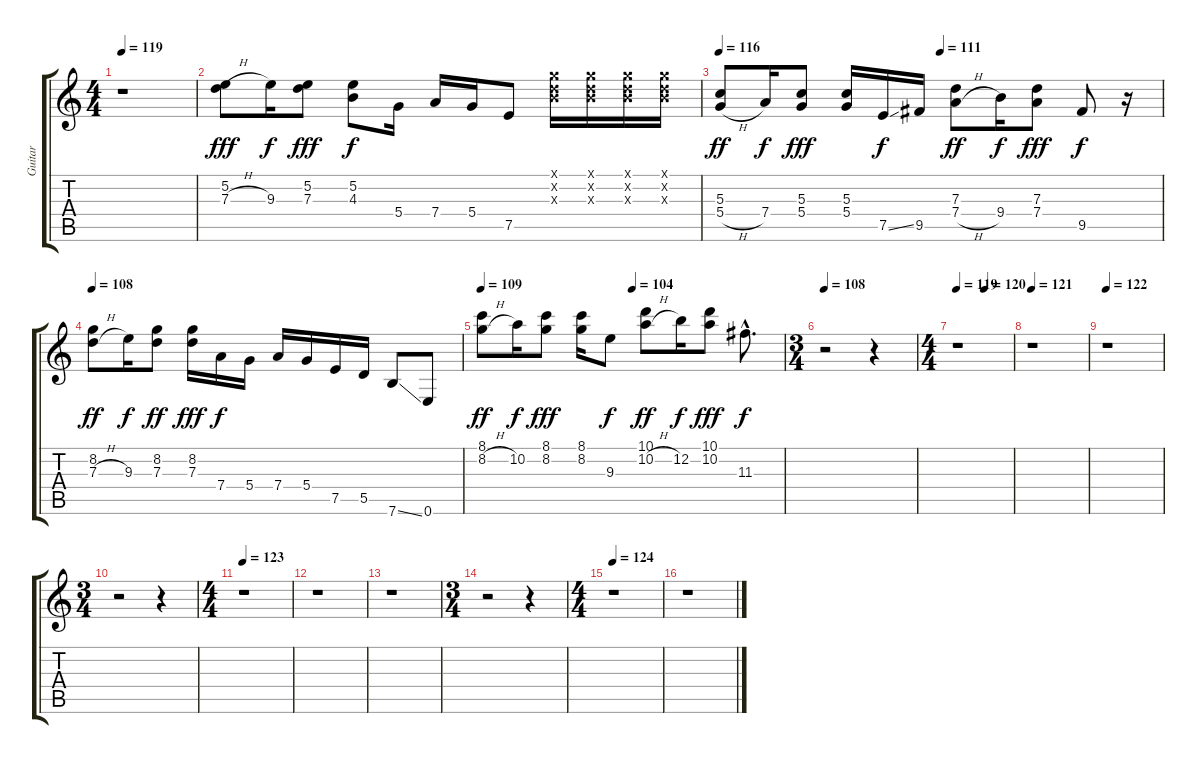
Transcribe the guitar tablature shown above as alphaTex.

\track ("Guitar" "Guitar") {instrument distortionguitar}
\staff {score tabs}
\tuning (E4 B3 G3 D3 A2 E2) {hide}
\ts (4 4)
\tempo 119
\clef g2
\ks c
r.1{dy fff instrument distortionguitar} |
(5.2 7.3{h}).8 9.3.16{dy f} (5.2 7.3).8{dy fff} (5.2 4.3).8{dy f} 5.4.16 7.4.16 5.4.16 7.5.8 (3.1{x} 3.2{x} 4.3{x}).16 (3.1{x} 3.2{x} 4.3{x}).16 (3.1{x} 3.2{x} 4.3{x}).16 (3.1{x} 3.2{x} 4.3{x}).16 |
\tempo 116
\tempo (111 0.5)
(5.3 5.4{h}).8{dy ff} 7.4.16{dy f} (5.3 5.4).8{dy fff} (5.3 5.4).16 7.5{ss}.16{dy f} 9.5.16 (7.3 7.4{h}).8{dy ff} 9.4.16{dy f} (7.3 7.4).8{dy fff} 9.5.8{dy f} r.16 |
\tempo 108
(8.2 7.3{h}).8{dy ff} 9.3.16{dy f} (8.2 7.3).8{dy ff} (8.2 7.3).16{dy fff} 7.4.16{dy f} 5.4.16 7.4.16 5.4.16 7.5.16 5.5.16 7.6{ss}.8 0.6.8 |
\tempo 109
\tempo (104 0.5)
(8.1 8.2{h}).8{dy ff} 10.2.16{dy f} (8.1 8.2).8{dy fff} (8.1 8.2).16 9.3.8{dy f} (10.1 10.2{h}).8{dy ff} 12.2.16{dy f} (10.1 10.2).8{dy fff} 11.3{hac}.8{d dy f} |
\ts (3 4)
\tempo 108
r.2 r.4 |
\ts (4 4)
\tempo 119
\tempo (120 0.5)
r.1 |
\tempo 121
r.1 |
\tempo 122
r.1 |
\ts (3 4)
r.2 r.4 |
\ts (4 4)
\tempo 123
r.1 |
r.1 |
r.1 |
\ts (3 4)
r.2 r.4 |
\ts (4 4)
\tempo 124
r.1 |
r.1
